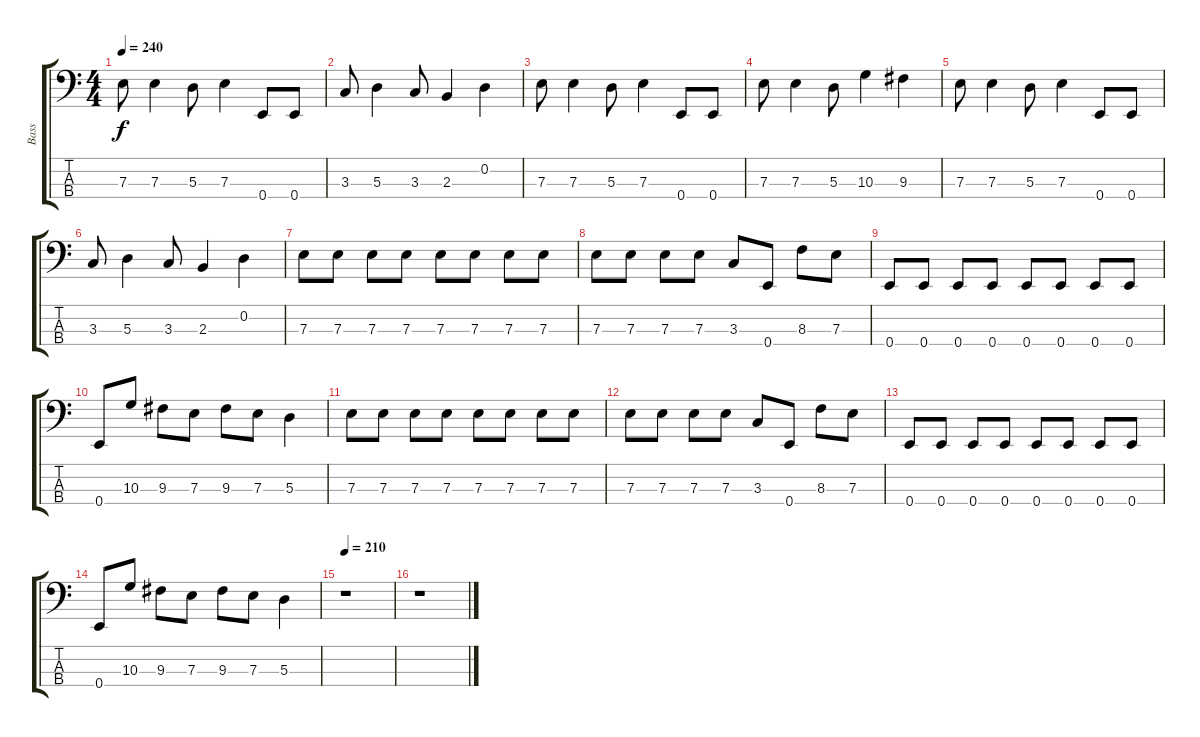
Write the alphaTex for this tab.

\track ("Bass" "Bass") {instrument electricbassfinger}
\staff {score tabs}
\tuning (G2 D2 A1 E1) {hide}
\ts (4 4)
\tempo 240
\clef f4
\ks c
7.3.8{dy f} 7.3.4 5.3.8 7.3.4 0.4.8 0.4.8 |
3.3.8 5.3.4 3.3.8 2.3.4 0.2.4 |
7.3.8 7.3.4 5.3.8 7.3.4 0.4.8 0.4.8 |
7.3.8 7.3.4 5.3.8 10.3.4 9.3.4 |
7.3.8 7.3.4 5.3.8 7.3.4 0.4.8 0.4.8 |
3.3.8 5.3.4 3.3.8 2.3.4 0.2.4 |
7.3.8 7.3.8 7.3.8 7.3.8 7.3.8 7.3.8 7.3.8 7.3.8 |
7.3.8 7.3.8 7.3.8 7.3.8 3.3.8 0.4.8 8.3.8 7.3.8 |
0.4.8 0.4.8 0.4.8 0.4.8 0.4.8 0.4.8 0.4.8 0.4.8 |
0.4.8 10.3.8 9.3.8 7.3.8 9.3.8 7.3.8 5.3.4 |
7.3.8 7.3.8 7.3.8 7.3.8 7.3.8 7.3.8 7.3.8 7.3.8 |
7.3.8 7.3.8 7.3.8 7.3.8 3.3.8 0.4.8 8.3.8 7.3.8 |
0.4.8 0.4.8 0.4.8 0.4.8 0.4.8 0.4.8 0.4.8 0.4.8 |
0.4.8 10.3.8 9.3.8 7.3.8 9.3.8 7.3.8 5.3.4 |
\tempo 210
r.1 |
r.1
